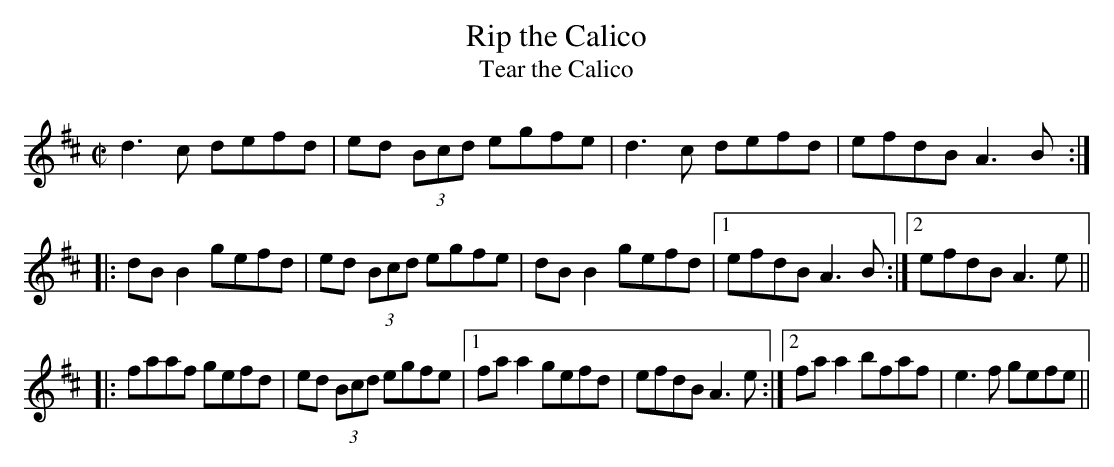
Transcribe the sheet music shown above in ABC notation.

X:1
T:Rip the Calico
T:Tear the Calico
M:C|
K:D
d3c defd|ed (3Bcd egfe|d3c defd|efdB A3B:|
|:dBB2 gefd|ed (3Bcd egfe|dBB2 gefd|1 efdB A3B:|2 efdB A3e||
|:faaf gefd|ed (3Bcd egfe|1 faa2 gefd|efdB A3e:|2 faa2 bfaf|e3f gefe||
